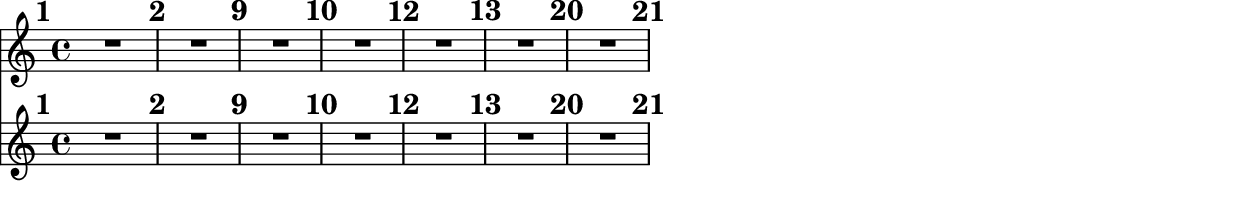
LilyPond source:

%% Generated by lilypond-book
%% Options: [exampleindent=10.16\mm,indent=0\mm,line-width=160\mm]
\include "lilypond-book-preamble.ly"


% ****************************************************************
% Start cut-&-pastable-section
% ****************************************************************

#(ly:set-option 'eps-box-padding 3.000000)



\paper {
  indent = 0\mm
  line-width = 160\mm
  % offset the left padding, also add 1mm as lilypond creates cropped
  % images with a little space on the right
  line-width = #(- line-width (* mm  3.000000) (* mm 1))
}

\layout {
  
}




% ****************************************************************
% ly snippet:
% ****************************************************************
\sourcefilename "/lilypond-2.23.82/input/regression/mark-tracking-sequence.ly"
\sourcefileline 0
\version "2.23.6"
#(ly:set-option 'warning-as-error #t)

\header {
  texidoc = "The @code{Mark_@/tracking_@/translator} manages one
rehearsal-mark sequence for (potentially) many
@code{Mark_@/engravers}.  The expected marks on both staves are these:
1, 2, 9, 10, 12, 13, 20,@tie{}21."
}

\layout {
  \context {
    \Score
    \remove "Mark_engraver"
    rehearsalMarkFormatter = #format-mark-numbers
  }
  \context {
    \Staff
    \consists "Mark_engraver"
  }
}

md = \mark \default
twenty = \set Score.rehearsalMark = 20

<<
  \new Staff { \md R1     R \md     R     R \mark 12 R     R \md     R \md }
  \new Staff {     R1 \md R \mark 9 R \md R \md      R \md R \twenty R \md }
>>



% ****************************************************************
% end ly snippet
% ****************************************************************
